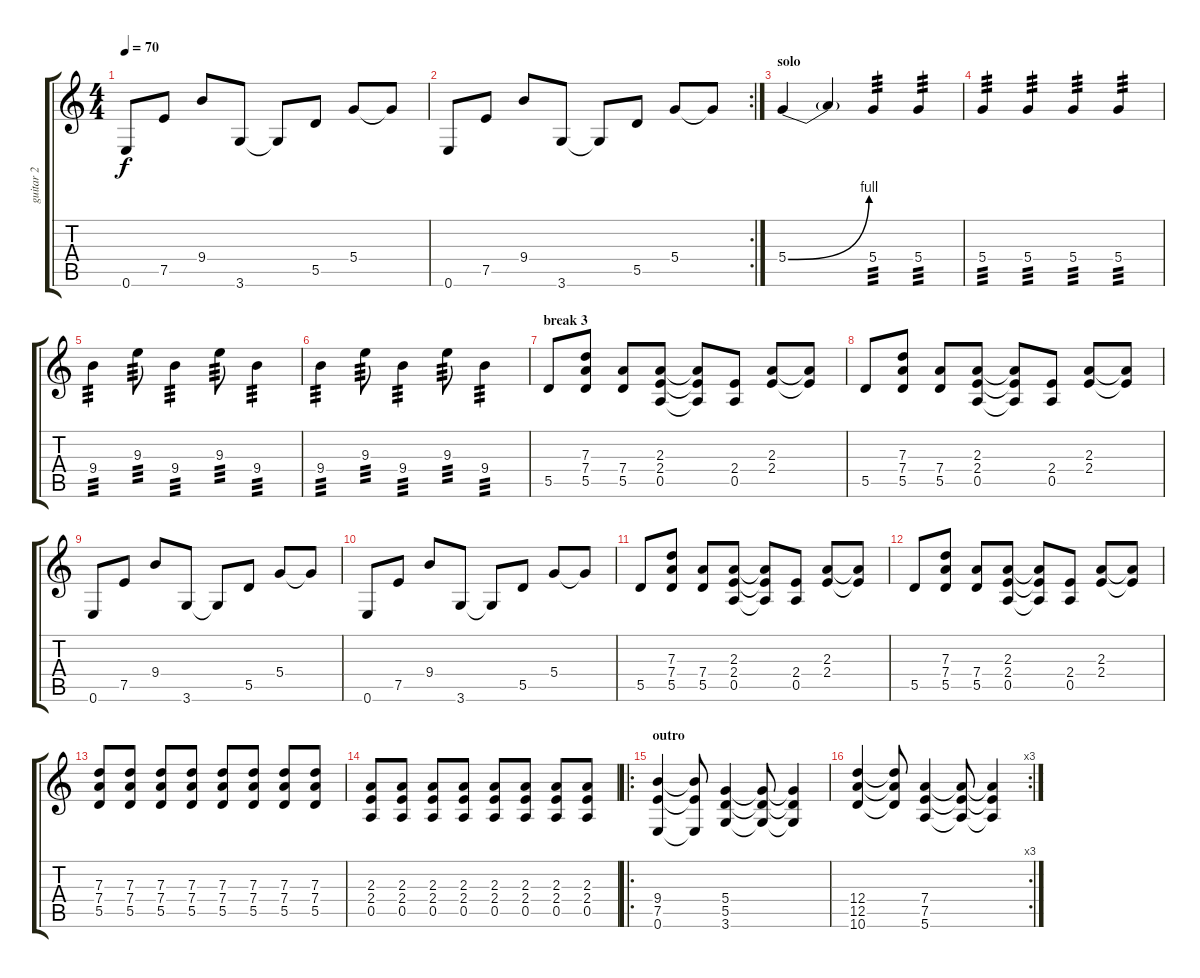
\track ("guitar 2" "guitar 2") {instrument acousticguitarnylon}
\staff {score tabs}
\tuning (E4 B3 G3 D3 A2 E2) {hide}
\ts (4 4)
\tempo 70
\clef g2
\ks c
0.6.8{dy f} 7.5.8 9.4.8 3.6.8 3.6{t}.8 5.5.8 5.4.8 5.4{t}.8 |
\rc 2
0.6.8 7.5.8 9.4.8 3.6.8 3.6{t}.8 5.5.8 5.4.8 5.4{t}.8 |
\section ("" "solo")
5.4{be (bend 0 0 60 4)}.4{volume 8 instrument lead5charang} 5.4{t}.4 5.4.4{tp 3} 5.4.4{tp 3} |
5.4.4{tp 3} 5.4.4{tp 3} 5.4.4{tp 3} 5.4.4{tp 3} |
9.4.4{tp 3} 9.3.8{tp 3} 9.4.4{tp 3} 9.3.8{tp 3} 9.4.4{tp 3} |
9.4.4{tp 3} 9.3.8{tp 3} 9.4.4{tp 3} 9.3.8{tp 3} 9.4.4{tp 3} |
\section ("" "break 3")
5.5.8{volume 12 instrument acousticguitarnylon} (7.3 7.4 5.5).8 (7.4 5.5).8 (2.3 2.4 0.5).8 (2.3{t} 2.4{t} 0.5{t}).8 (2.4 0.5).8 (2.3 2.4).8 (2.3{t} 2.4{t}).8 |
5.5.8 (7.3 7.4 5.5).8 (7.4 5.5).8 (2.3 2.4 0.5).8 (2.3{t} 2.4{t} 0.5{t}).8 (2.4 0.5).8 (2.3 2.4).8 (2.3{t} 2.4{t}).8 |
0.6.8 7.5.8 9.4.8 3.6.8 3.6{t}.8 5.5.8 5.4.8 5.4{t}.8 |
0.6.8 7.5.8 9.4.8 3.6.8 3.6{t}.8 5.5.8 5.4.8 5.4{t}.8 |
5.5.8 (7.3 7.4 5.5).8 (7.4 5.5).8 (2.3 2.4 0.5).8 (2.3{t} 2.4{t} 0.5{t}).8 (2.4 0.5).8 (2.3 2.4).8 (2.3{t} 2.4{t}).8 |
5.5.8 (7.3 7.4 5.5).8 (7.4 5.5).8 (2.3 2.4 0.5).8 (2.3{t} 2.4{t} 0.5{t}).8 (2.4 0.5).8 (2.3 2.4).8 (2.3{t} 2.4{t}).8 |
(7.3 7.4 5.5).8 (7.3 7.4 5.5).8 (7.3 7.4 5.5).8 (7.3 7.4 5.5).8 (7.3 7.4 5.5).8 (7.3 7.4 5.5).8 (7.3 7.4 5.5).8 (7.3 7.4 5.5).8 |
(2.3 2.4 0.5).8 (2.3 2.4 0.5).8 (2.3 2.4 0.5).8 (2.3 2.4 0.5).8 (2.3 2.4 0.5).8 (2.3 2.4 0.5).8 (2.3 2.4 0.5).8 (2.3 2.4 0.5).8 |
\ro
\section ("" "outro")
(9.4 7.5 0.6).4{volume 7 instrument distortionguitar} (9.4{t} 7.5{t} 0.6{t}).8 (5.4 5.5 3.6).4 (5.4{t} 5.5{t} 3.6{t}).8 (5.4{t} 5.5{t} 3.6{t}).4 |
\rc 3
(12.4 12.5 10.6).4 (12.4{t} 12.5{t} 10.6{t}).8 (7.4 7.5 5.6).4 (7.4{t} 7.5{t} 5.6{t}).8 (7.4{t} 7.5{t} 5.6{t}).4
